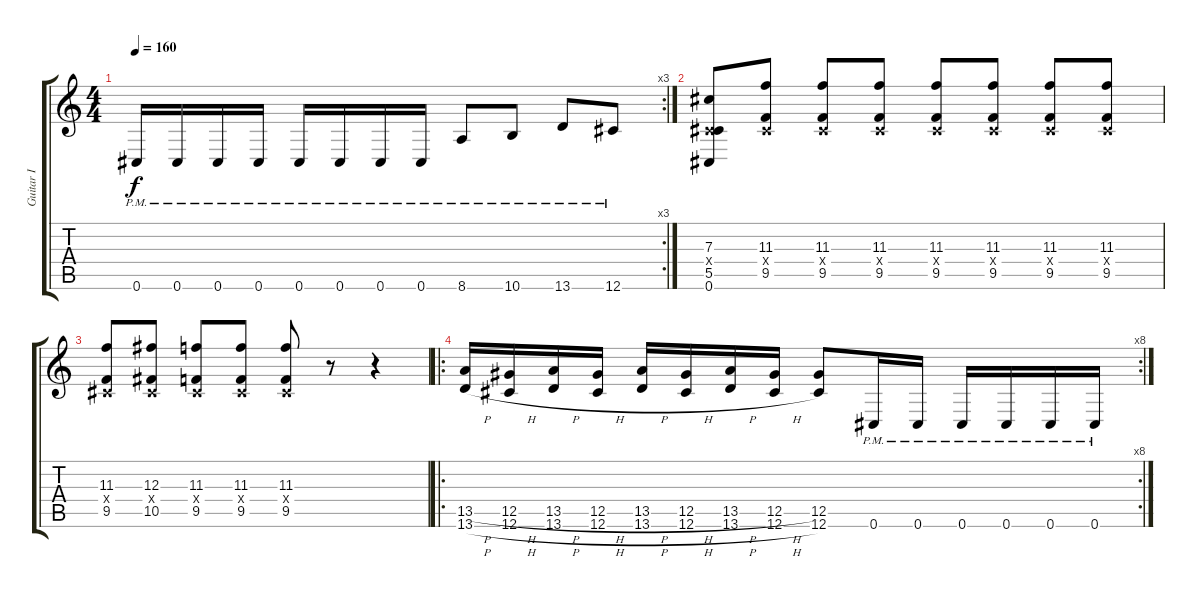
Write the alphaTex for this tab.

\track ("Guitar I" "Guitar I") {instrument distortionguitar}
\staff {score tabs}
\tuning (Eb4 Bb3 Gb3 Db3 Ab2 Db2) {hide}
\rc 3
\ts (4 4)
\tempo 160
\clef g2
\ks c
0.6{pm}.16{dy f} 0.6{pm}.16 0.6{pm}.16 0.6{pm}.16 0.6{pm}.16 0.6{pm}.16 0.6{pm}.16 0.6{pm}.16 8.6{pm}.8 10.6{pm}.8 13.6{pm}.8 12.6{pm}.8 |
(7.3 0.4{x} 5.5 0.6).8 (11.3 0.4{x} 9.5).8 (11.3 0.4{x} 9.5).8 (11.3 0.4{x} 9.5).8 (11.3 0.4{x} 9.5).8 (11.3 0.4{x} 9.5).8 (11.3 0.4{x} 9.5).8 (11.3 0.4{x} 9.5).8 |
(11.3 0.4{x} 9.5).8 (12.3 0.4{x} 10.5).8 (11.3 0.4{x} 9.5).8 (11.3 0.4{x} 9.5).8 (11.3 0.4{x} 9.5).8 r.8 r.4 |
\ro
\rc 8
(13.5{h} 13.6{h}).16 (12.5{h} 12.6{h}).16 (13.5{h} 13.6{h}).16 (12.5{h} 12.6{h}).16 (13.5{h} 13.6{h}).16 (12.5{h} 12.6{h}).16 (13.5{h} 13.6{h}).16 (12.5{h} 12.6{h}).16 (12.5 12.6).8 0.6{pm}.16 0.6{pm}.16 0.6{pm}.16 0.6{pm}.16 0.6{pm}.16 0.6{pm}.16
